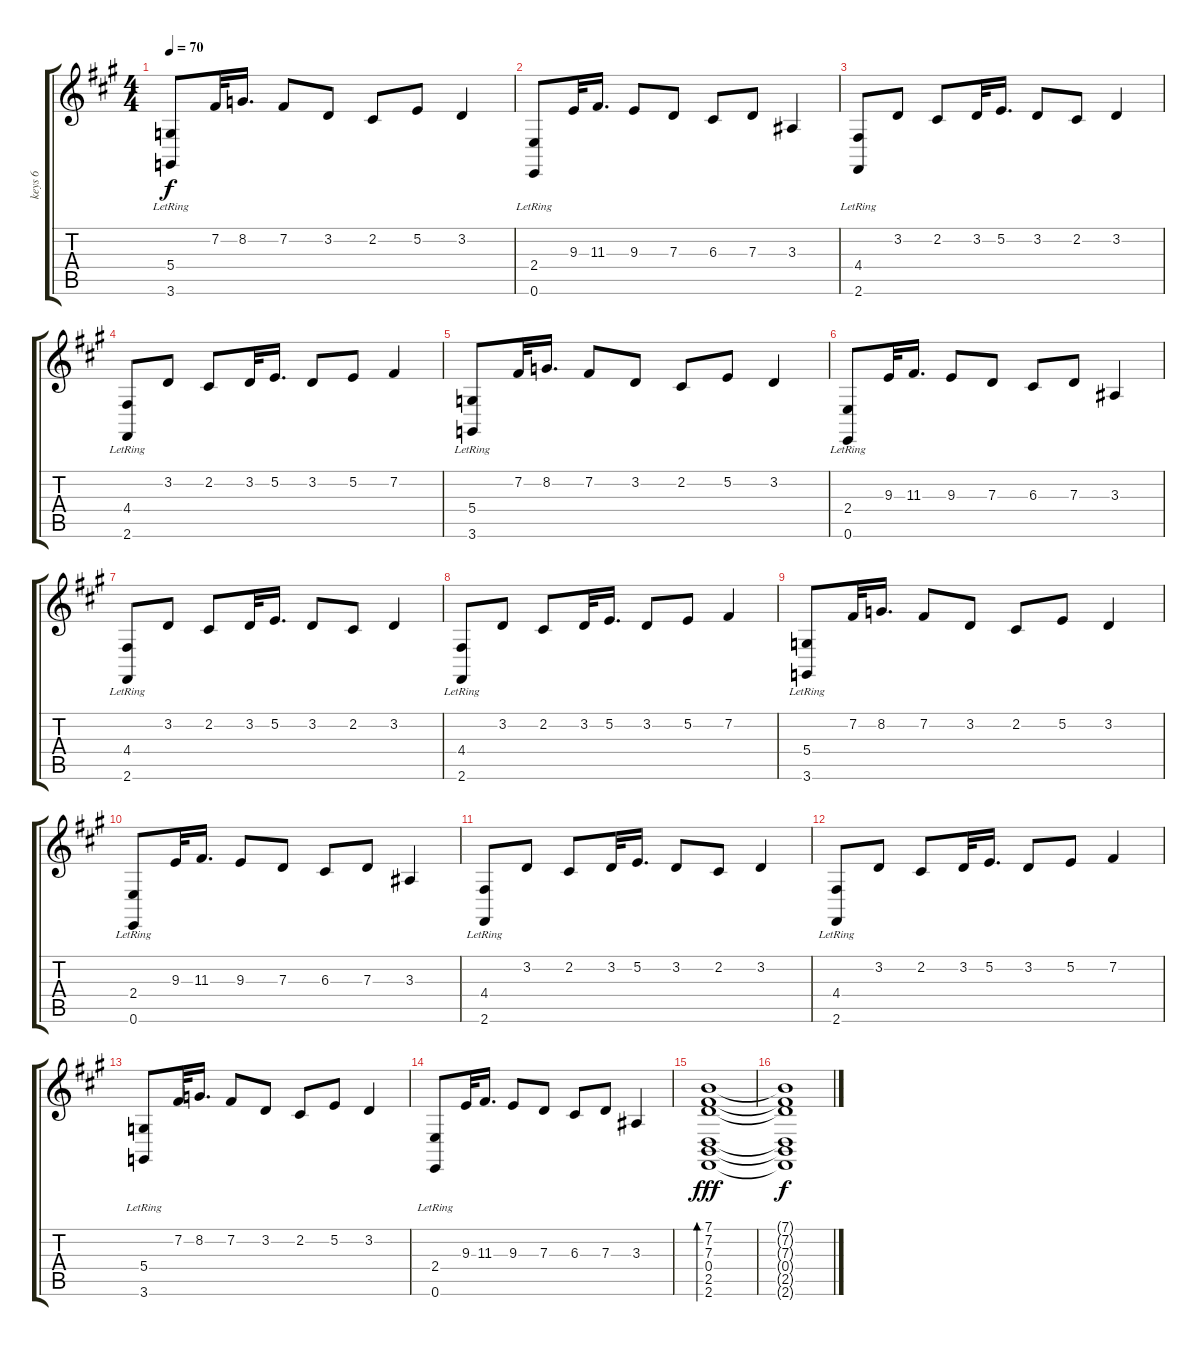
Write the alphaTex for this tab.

\track ("keys 6" "keys 6") {instrument acousticgrandpiano}
\staff {score tabs}
\tuning (E4 B3 G3 D3 A2 E2) {hide}
\ts (4 4)
\tempo 70
\clef g2
\ks f#minor
(5.4{lr} 3.6{lr}).8{dy f} 7.2.32 8.2.16{d} 7.2.8 3.2.8 2.2.8 5.2.8 3.2.4 |
(2.4{lr} 0.6{lr}).8 9.3.32 11.3.16{d} 9.3.8 7.3.8 6.3.8 7.3.8 3.3.4 |
(4.4{lr} 2.6{lr}).8 3.2.8 2.2.8 3.2.32 5.2.16{d} 3.2.8 2.2.8 3.2.4 |
(4.4{lr} 2.6{lr}).8 3.2.8 2.2.8 3.2.32 5.2.16{d} 3.2.8 5.2.8 7.2.4 |
(5.4{lr} 3.6{lr}).8 7.2.32 8.2.16{d} 7.2.8 3.2.8 2.2.8 5.2.8 3.2.4 |
(2.4{lr} 0.6{lr}).8 9.3.32 11.3.16{d} 9.3.8 7.3.8 6.3.8 7.3.8 3.3.4 |
(4.4{lr} 2.6{lr}).8 3.2.8 2.2.8 3.2.32 5.2.16{d} 3.2.8 2.2.8 3.2.4 |
(4.4{lr} 2.6{lr}).8 3.2.8 2.2.8 3.2.32 5.2.16{d} 3.2.8 5.2.8 7.2.4 |
(5.4{lr} 3.6{lr}).8 7.2.32 8.2.16{d} 7.2.8 3.2.8 2.2.8 5.2.8 3.2.4 |
(2.4{lr} 0.6{lr}).8 9.3.32 11.3.16{d} 9.3.8 7.3.8 6.3.8 7.3.8 3.3.4 |
(4.4{lr} 2.6{lr}).8 3.2.8 2.2.8 3.2.32 5.2.16{d} 3.2.8 2.2.8 3.2.4 |
(4.4{lr} 2.6{lr}).8 3.2.8 2.2.8 3.2.32 5.2.16{d} 3.2.8 5.2.8 7.2.4 |
(5.4{lr} 3.6{lr}).8 7.2.32 8.2.16{d} 7.2.8 3.2.8 2.2.8 5.2.8 3.2.4 |
(2.4{lr} 0.6{lr}).8 9.3.32 11.3.16{d} 9.3.8 7.3.8 6.3.8 7.3.8 3.3.4 |
(7.1 7.2 7.3 0.4 2.5 2.6).1{bd 120 dy fff} |
(7.1{t} 7.2{t} 7.3{t} 0.4{t} 2.5{t} 2.6{t}).1{dy f}
